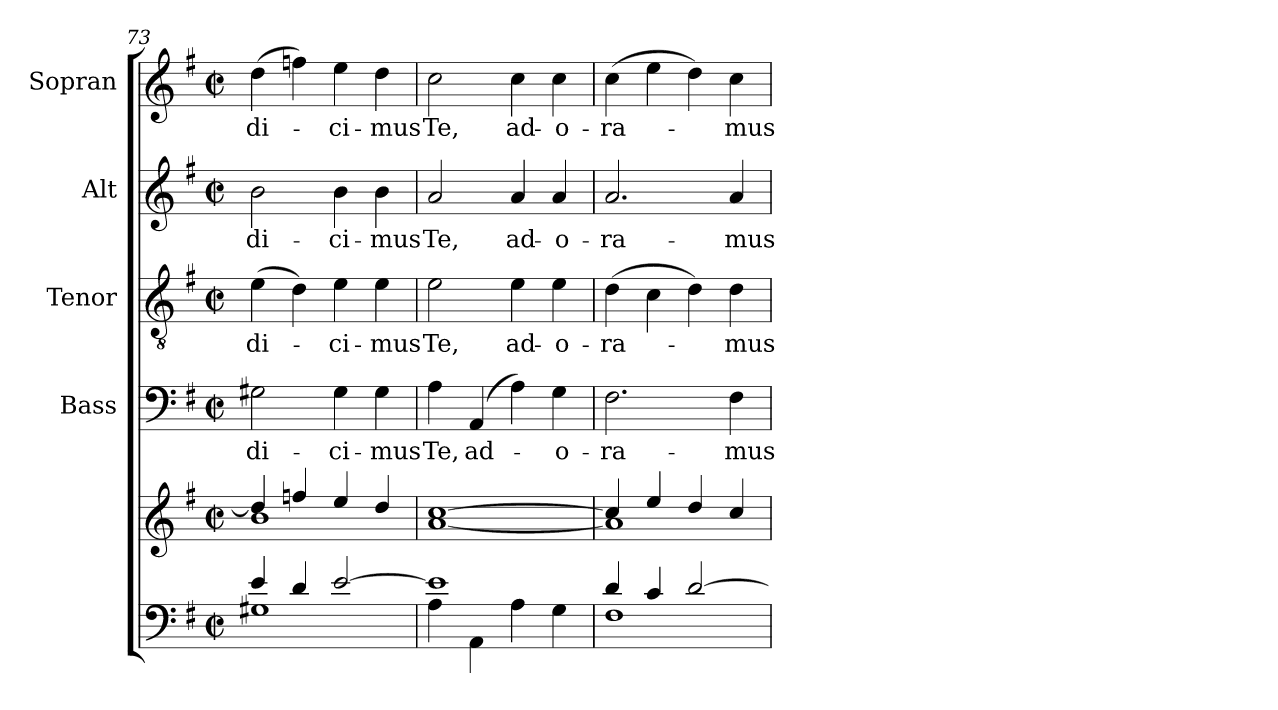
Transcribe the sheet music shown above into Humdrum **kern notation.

**kern	**kern	**kern	**text	**kern	**text	**kern	**text	**kern	**text
*part5	*part5	*part4	*part4	*part3	*part3	*part2	*part2	*part1	*part1
*staff6	*staff5	*staff4	*staff4	*staff3	*staff3	*staff2	*staff2	*staff1	*staff1
*	*	*I"Bass	*	*I"Tenor	*	*I"Alt	*	*I"Sopran	*
*	*	*I'B.	*	*I'T.	*	*I'A.	*	*I'S.	*
*clefF4	*clefG2	*clefF4	*	*clefGv2	*	*clefG2	*	*clefG2	*
*k[f#]	*k[f#]	*k[f#]	*	*k[f#]	*	*k[f#]	*	*k[f#]	*
*G:	*G:	*G:	*	*G:	*	*G:	*	*G:	*
*M2/2	*M2/2	*M2/2	*	*M2/2	*	*M2/2	*	*M2/2	*
*met(c|)	*met(c|)	*met(c|)	*	*met(c|)	*	*met(c|)	*	*met(c|)	*
=73	=73	=73	=73	=73	=73	=73	=73	=73	=73
*^	*^	*	*	*	*	*	*	*	*
!	!	!	!	!	!LO:LY:b	!	!LO:LY:b	!	!LO:LY:b	!	!LO:LY:b
4e/	1G#X	4dd/]	1b	2G#X\	-di-	(>4e\	-di-	2b\	-di-	(>4dd\	-di-
4d/	.	4ffn/	.	.	.	4d\)	.	.	.	4ffn\)	.
!	!	!	!	!	!LO:LY:b	!	!LO:LY:b	!	!LO:LY:b	!	!LO:LY:b
[>2e/	.	4ee/	.	4G#\	-ci-	4e\	-ci-	4b\	-ci-	4ee\	-ci-
!	!	!	!	!	!LO:LY:b	!	!LO:LY:b	!	!LO:LY:b	!	!LO:LY:b
.	.	4dd/	.	4G#\	-mus	4e\	-mus	4b\	-mus	4dd\	-mus
=74	=74	=74	=74	=74	=74	=74	=74	=74	=74	=74	=74
!	!	!	!	!	!LO:LY:b	!	!LO:LY:b	!	!LO:LY:b	!	!LO:LY:b
1e]	4A\	[>1cc	[<1a	4A\	Te,	2e\	Te,	2a/	Te,	2cc\	Te,
!	!	!	!	!	!LO:LY:b	!	!	!	!	!	!
.	4AA\	.	.	(4AA/	ad-	.	.	.	.	.	.
!	!	!	!	!	!	!	!LO:LY:b	!	!LO:LY:b	!	!LO:LY:b
.	4A\	.	.	4A\)	.	4e\	ad-	4a/	ad-	4cc\	ad-
!	!	!	!	!	!LO:LY:b	!	!LO:LY:b	!	!LO:LY:b	!	!LO:LY:b
.	4G\	.	.	4G\	-o-	4e\	-o-	4a/	-o-	4cc\	-o-
=75	=75	=75	=75	=75	=75	=75	=75	=75	=75	=75	=75
!	!	!	!	!	!LO:LY:b	!	!LO:LY:b	!	!LO:LY:b	!	!LO:LY:b
4d/	1F#	4cc/]	1a]	2.F#\	-ra-	(>4d\	-ra-	2.a/	-ra-	(>4cc\	-ra-
4c/	.	4ee/	.	.	.	4c\	.	.	.	4ee\	.
[>2d/	.	4dd/	.	.	.	4d\)	.	.	.	4dd\)	.
!	!	!	!	!	!LO:LY:b	!	!LO:LY:b	!	!LO:LY:b	!	!LO:LY:b
.	.	4cc/	.	4F#\	-mus	4d\	-mus	4a/	-mus	4cc\	-mus
*v	*v	*	*	*	*	*	*	*	*	*	*
*	*v	*v	*	*	*	*	*	*	*	*
=	=	=	=	=	=	=	=	=	=
*-	*-	*-	*-	*-	*-	*-	*-	*-	*-
